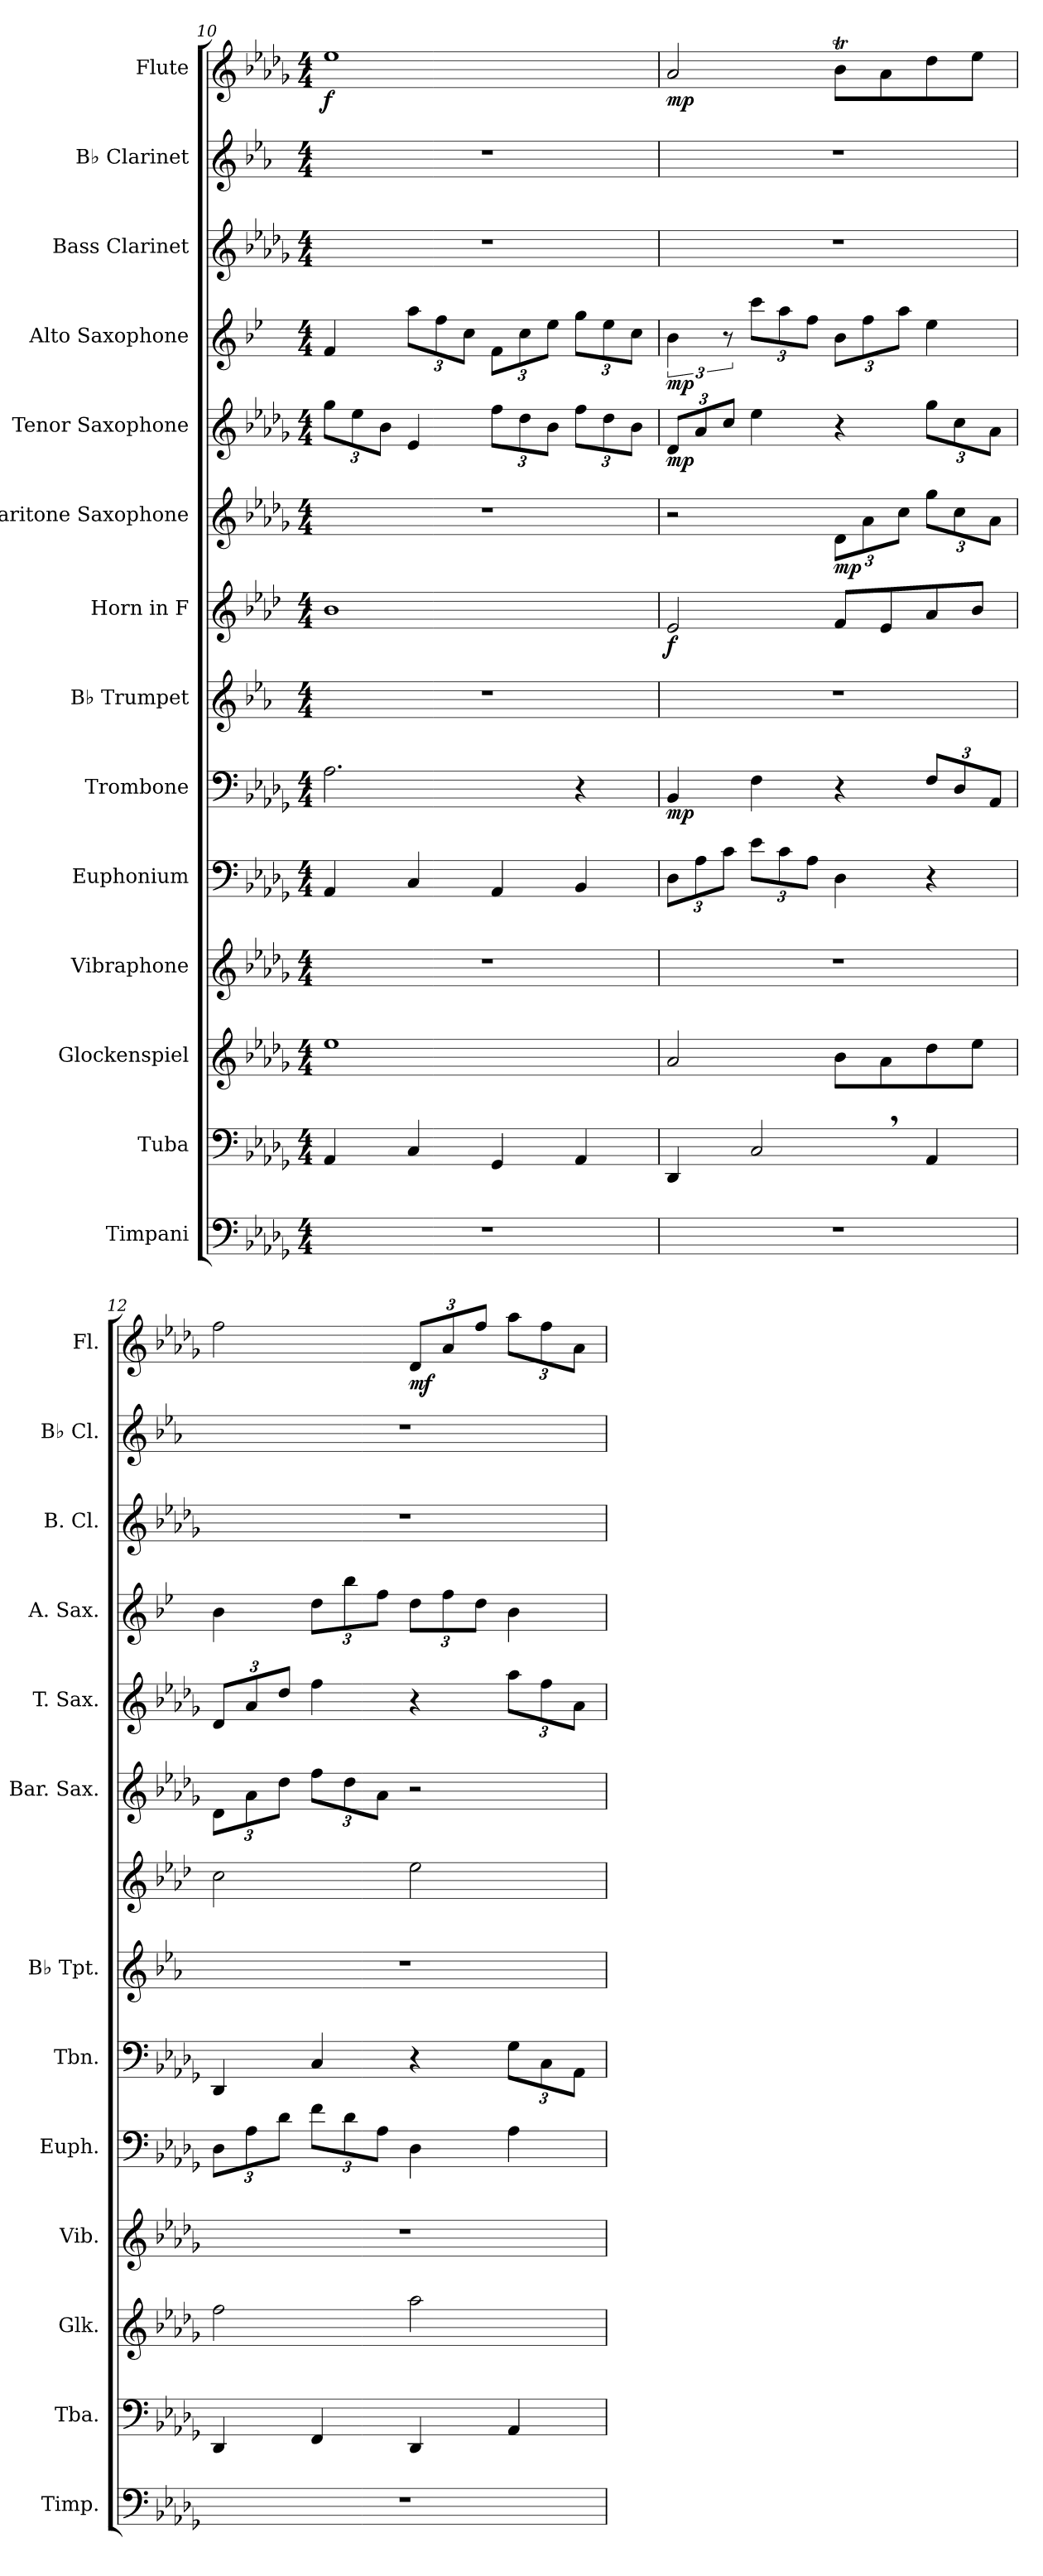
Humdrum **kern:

**kern	**kern	**kern	**kern	**kern	**kern	**dynam	**kern	**kern	**dynam	**kern	**dynam	**kern	**dynam	**kern	**dynam	**kern	**kern	**kern	**dynam
*part14	*part13	*part12	*part11	*part10	*part9	*part9	*part8	*part7	*part7	*part6	*part6	*part5	*part5	*part4	*part4	*part3	*part2	*part1	*part1
*staff14	*staff13	*staff12	*staff11	*staff10	*staff9	*staff9	*staff8	*staff7	*staff7	*staff6	*staff6	*staff5	*staff5	*staff4	*staff4	*staff3	*staff2	*staff1	*staff1
*I"Timpani	*I"Tuba	*I"Glockenspiel	*I"Vibraphone	*I"Euphonium	*I"Trombone	*	*I"B♭ Trumpet	*I"Horn in F	*	*I"Baritone Saxophone	*	*I"Tenor Saxophone	*	*I"Alto Saxophone	*	*I"Bass Clarinet	*I"B♭ Clarinet	*I"Flute	*
*I'Timp.	*I'Tba.	*I'Glk.	*I'Vib.	*I'Euph.	*I'Tbn.	*	*I'B♭ Tpt.	*	*	*I'Bar. Sax.	*	*I'T. Sax.	*	*I'A. Sax.	*	*I'B. Cl.	*I'B♭ Cl.	*I'Fl.	*
*clefF4	*clefF4	*clefG2	*clefG2	*clefF4	*clefF4	*	*clefG2	*clefG2	*	*clefG2	*	*clefG2	*	*clefG2	*	*clefG2	*clefG2	*clefG2	*
*	*	*ITrd-14c-24	*	*	*	*	*ITrd1c2	*ITrd4c7	*	*ITrd12c21	*	*ITrd8c14	*	*ITrd5c9	*	*ITrd8c14	*ITrd1c2	*	*
*k[b-e-a-d-g-]	*k[b-e-a-d-g-]	*k[b-e-a-d-g-]	*k[b-e-a-d-g-]	*k[b-e-a-d-g-]	*k[b-e-a-d-g-]	*	*k[b-e-a-d-g-]	*k[b-e-a-d-g-]	*	*k[b-e-a-d-g-]	*	*k[b-e-a-d-g-]	*	*k[b-e-a-d-g-]	*	*k[b-e-a-d-g-]	*k[b-e-a-d-g-]	*k[b-e-a-d-g-]	*
*M4/4	*M4/4	*M4/4	*M4/4	*M4/4	*M4/4	*	*M4/4	*M4/4	*	*M4/4	*	*M4/4	*	*M4/4	*	*M4/4	*M4/4	*M4/4	*
*	*	*	*	*	*	*	*	*	*	*	*	*Xbrackettup	*	*	*	*	*	*	*
=10	=10	=10	=10	=10	=10	=10	=10	=10	=10	=10	=10	=10	=10	=10	=10	=10	=10	=10	=10
!	!	!	!	!	!	!	!	!	!	!	!	!	!	!	!	!	!	!	!LO:DY:b
1r	4AA-/	1eeee-	1r	4AA-/	2.A-\	.	1r	1e-	.	1r	.	12g-\L	.	4A-/	.	1r	1r	1ee-	f
.	.	.	.	.	.	.	.	.	.	.	.	12e-\	.	.	.	.	.	.	.
.	.	.	.	.	.	.	.	.	.	.	.	12B-\J	.	.	.	.	.	.	.
*	*	*	*	*	*	*	*	*	*	*	*	*	*	*Xbrackettup	*	*	*	*	*
.	4C/	.	.	4C/	.	.	.	.	.	.	.	4E-/	.	12cc\L	.	.	.	.	.
.	.	.	.	.	.	.	.	.	.	.	.	.	.	12a-\	.	.	.	.	.
.	.	.	.	.	.	.	.	.	.	.	.	.	.	12e-\J	.	.	.	.	.
.	4GG-/	.	.	4AA-/	.	.	.	.	.	.	.	12f\L	.	12A-\L	.	.	.	.	.
.	.	.	.	.	.	.	.	.	.	.	.	12d-\	.	12e-\	.	.	.	.	.
.	.	.	.	.	.	.	.	.	.	.	.	12B-\J	.	12g-\J	.	.	.	.	.
.	4AA-/	.	.	4BB-/	4r	.	.	.	.	.	.	12f\L	.	12b-\L	.	.	.	.	.
.	.	.	.	.	.	.	.	.	.	.	.	12d-\	.	12g-\	.	.	.	.	.
.	.	.	.	.	.	.	.	.	.	.	.	12B-\J	.	12e-\J	.	.	.	.	.
=11	=11	=11	=11	=11	=11	=11	=11	=11	=11	=11	=11	=11	=11	=11	=11	=11	=11	=11	=11
*	*	*	*	*Xbrackettup	*	*	*	*	*	*	*	*	*	*brackettup	*	*	*	*	*
!	!	!	!	!	!	!LO:DY:b	!	!	!LO:DY:b	!	!	!	!LO:DY:b	!	!LO:DY:b	!	!	!	!LO:DY:b
1r	4DD-/	2aaa-/	1r	12D-\L	4BB-/	mp	1r	2A-/	f	2r	.	12D-/L	mp	6d-\	mp	1r	1r	2a-/	mp
.	.	.	.	12A-\	.	.	.	.	.	.	.	12A-/	.	.	.	.	.	.	.
.	.	.	.	12c\J	.	.	.	.	.	.	.	12c/J	.	12r	.	.	.	.	.
*	*	*	*	*	*	*	*	*	*	*	*	*	*	*Xbrackettup	*	*	*	*	*
.	2C,/	.	.	12e-\L	4F\	.	.	.	.	.	.	4e-\	.	12ee-\L	.	.	.	.	.
.	.	.	.	12c\	.	.	.	.	.	.	.	.	.	12cc\	.	.	.	.	.
.	.	.	.	12A-\J	.	.	.	.	.	.	.	.	.	12a-\J	.	.	.	.	.
*	*	*	*	*	*	*	*	*	*	*Xbrackettup	*	*	*	*	*	*	*	*	*
!	!	!	!	!	!	!	!	!	!	!	!LO:DY:b	!	!	!	!	!	!	!	!
.	.	8bbb-\L	.	4D-\	4r	.	.	8B-/L	.	12D-\L	mp	4r	.	12d-\L	.	.	.	8b-T\L	.
.	.	.	.	.	.	.	.	.	.	12A-\	.	.	.	12a-\	.	.	.	.	.
.	.	8aaa-\	.	.	.	.	.	8A-/	.	.	.	.	.	.	.	.	.	8a-\	.
.	.	.	.	.	.	.	.	.	.	12c\J	.	.	.	12cc\J	.	.	.	.	.
*	*	*	*	*	*Xbrackettup	*	*	*	*	*	*	*	*	*	*	*	*	*	*
.	4AA-/	8dddd-\	.	4r	12F/L	.	.	8d-/	.	12g-\L	.	12g-\L	.	4g-\	.	.	.	8dd-\	.
.	.	.	.	.	12D-/	.	.	.	.	12c\	.	12c\	.	.	.	.	.	.	.
.	.	8eeee-\J	.	.	.	.	.	8e-/J	.	.	.	.	.	.	.	.	.	8ee-\J	.
.	.	.	.	.	12AA-/J	.	.	.	.	12A-\J	.	12A-\J	.	.	.	.	.	.	.
!!LO:PB:g=z
=12	=12	=12	=12	=12	=12	=12	=12	=12	=12	=12	=12	=12	=12	=12	=12	=12	=12	=12	=12
1r	4DD-/	2ffff\	1r	12D-\L	4DD-/	.	1r	2f\	.	12D-\L	.	12D-/L	.	4d-\	.	1r	1r	2ff\	.
.	.	.	.	12A-\	.	.	.	.	.	12A-\	.	12A-/	.	.	.	.	.	.	.
.	.	.	.	12d-\J	.	.	.	.	.	12d-\J	.	12d-/J	.	.	.	.	.	.	.
.	4FF/	.	.	12f\L	4C/	.	.	.	.	12f\L	.	4f\	.	12f\L	.	.	.	.	.
.	.	.	.	12d-\	.	.	.	.	.	12d-\	.	.	.	12dd-\	.	.	.	.	.
.	.	.	.	12A-\J	.	.	.	.	.	12A-\J	.	.	.	12a-\J	.	.	.	.	.
*	*	*	*	*	*	*	*	*	*	*	*	*	*	*	*	*	*	*Xbrackettup	*
!	!	!	!	!	!	!	!	!	!	!	!	!	!	!	!	!	!	!	!LO:DY:b
.	4DD-/	2aaaa-\	.	4D-\	4r	.	.	2a-\	.	2r	.	4r	.	12f\L	.	.	.	12d-/L	mf
.	.	.	.	.	.	.	.	.	.	.	.	.	.	12a-\	.	.	.	12a-/	.
.	.	.	.	.	.	.	.	.	.	.	.	.	.	12f\J	.	.	.	12ff/J	.
.	4AA-/	.	.	4A-\	12G-\L	.	.	.	.	.	.	12a-\L	.	4d-\	.	.	.	12aa-\L	.
.	.	.	.	.	12C\	.	.	.	.	.	.	12f\	.	.	.	.	.	12ff\	.
.	.	.	.	.	12AA-\J	.	.	.	.	.	.	12A-\J	.	.	.	.	.	12a-\J	.
=	=	=	=	=	=	=	=	=	=	=	=	=	=	=	=	=	=	=	=
*-	*-	*-	*-	*-	*-	*-	*-	*-	*-	*-	*-	*-	*-	*-	*-	*-	*-	*-	*-
